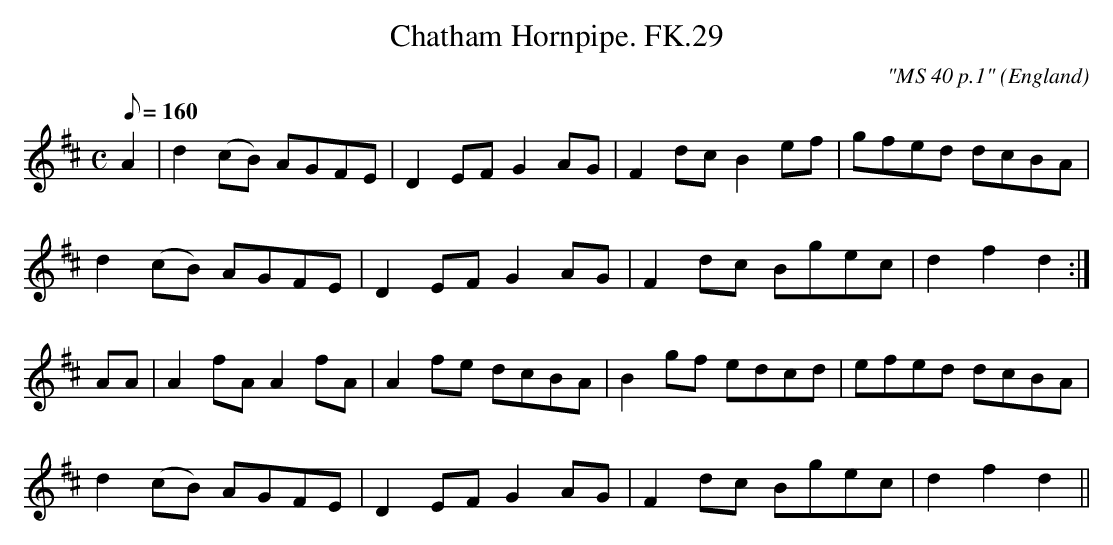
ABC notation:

X:1
T:Chatham Hornpipe. FK.29
M:C
L:1/8
Q:160
C:"MS 40 p.1"
O:England
K:D
A2 | d2 (cB) AGFE | D2 EF G2 AG | F2 dc B2 ef | gfed dcBA |!
d2 (cB) AGFE | D2 EF G2 AG | F2 dc Bgec | d2 f2 d2 :|!
AA | A2 fA A2 fA | A2 fe dcBA | B2 gf edcd | efed dcBA |!
d2 (cB) AGFE |D2 EF G2 AG | F2 dc Bgec | d2 f2 d2 ||
